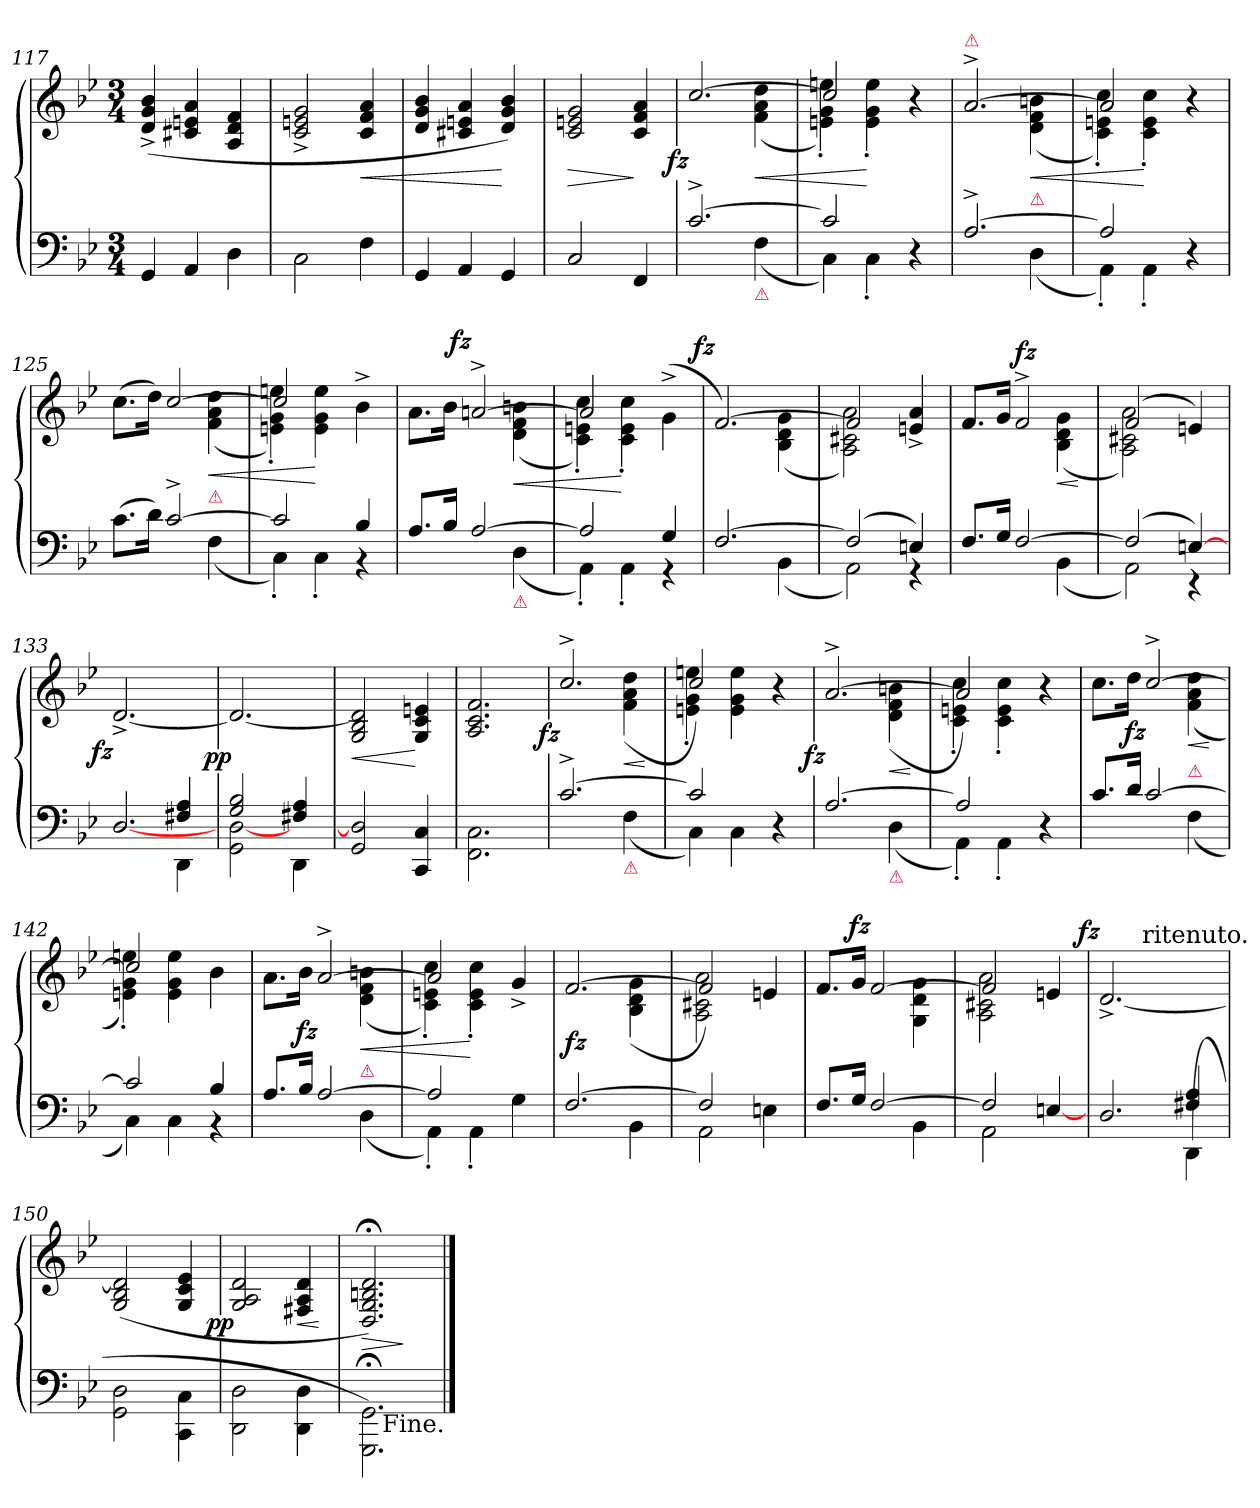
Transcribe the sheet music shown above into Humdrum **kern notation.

**kern	**kern	**dynam
*part1	*part1	*part1
*staff2	*staff1	*staff1/2
*clefF4	*clefG2	*
*k[b-e-]	*k[b-e-]	*
*g:	*g:	*
*M3/4	*M3/4	*
=117	=117	=117
4GG	(4d^< 4g^< 4b-^<	.
4AA	4c#X 4en 4a	.
4D\	4A 4d 4f	.
=118	=118	=118
2C\	2c^< 2en^< 2g^<	.
4F	4c 4f 4a	<
=119	=119	=119
4GG	4d 4g 4b-	.
4AA	4c#X 4en 4a	.
4GG	4d 4g 4b-)	[
=120	=120	=120
2C	2c 2en 2g	>
4FF	4c 4f 4a	]
=121	=121	=121
*^	*^	*
!	!	!	!	!LO:DY:rj
[2.c^>	2rBByy	[2.cc	2rcyy	fz
!	!LO:TX:b:color=crimson:t=⚠	!	!	!
.	(>4F	.	(>4f 4a 4dd	<
=122	=122	=122	=122	=122
2c]	4C)	2cc]	4en'> 4g'> 4een'>)	.
.	4C'>	.	4e'> 4g'> 4ee'>	[
4reyy	4r	4rcccyy	4r	.
=123	=123	=123	=123	=123
!	!	!LO:TX:a:color=crimson:t=⚠	!	!
!	!	!	!	!LO:DY:a:rj
!	!	!	!	!LO:DY:n=1:rj
[2.A^>	2rGGyy	[2.a^>	2rFyy	fz fz
!	!LO:TX:a:color=crimson:t=⚠	!	!	!
.	(>4D	.	(>4d 4f 4bn	<
=124	=124	=124	=124	=124
2A]	4AA'>)	2a]	4c'> 4en'> 4cc'>)	.
.	4AA'>	.	4c'> 4e'> 4cc'>	[
4reyy	4r	4rcccyy	4r	.
=125	=125	=125	=125	=125
(8.cL	2rGGyy	4ryy	(8.ccL	.
16dJk)	.	.	16ddJk)	.
!	!	!	!	!LO:DY:a:rj
!	!	!	!	!LO:DY:n=1:rj
[2c^>	.	[2cc	4ryy	fz fz
!	!LO:TX:a:color=crimson:t=⚠	!	!	!
.	(>4F	.	(>4f 4a 4dd	<
=126	=126	=126	=126	=126
2c]	4C'>)	2cc]	4en'> 4g'> 4een'>)	.
.	4C'>	.	4e 4g 4ee	[
4B-	4rBB	4b-^<	4rAyy	.
=127	=127	=127	=127	=127
8.A/L	2rGGyy	4ryy	8.a\L	.
16B-/Jk	.	.	16b-\Jk	.
!	!	!	!	!LO:DY:a:rj
[2A	.	[2an^>	4ryy	fz
!	!LO:TX:b:color=crimson:t=⚠	!	!	!
.	(>4D	.	(>4d 4f 4bn	<
=128	=128	=128	=128	=128
2A]	4AA'>)	2a]	4c'> 4en'> 4cc'>)	.
.	4AA'>	.	4c'> 4e'> 4cc'>	[
4G	4rGG	(>4g^<\	4rAyy	.
=129	=129	=129	=129	=129
!	!	!	!	!LO:DY:a:rj
[2.F	2rGGyy	[2.f)	2rcyy	fz
.	(4BB-	.	(>4B- 4d 4g	.
=130	=130	=130	=130	=130
(2F]	2AA)	2f]	2A 2c#X 2a)	.
4En)	4rGG	4en^> 4a^>	4rFyy	.
=131	=131	=131	=131	=131
8.F/L	2rEEyy	8.fL	2rAyy	.
16G/Jk	.	16gJk	.	.
!	!	!	!	!LO:DY:a
[2F	.	2f^>	.	fz
.	(<4BB-	.	(>4B- 4d 4g	<
*v	*v	*	*	*
*	*v	*v	*
.	.	[
=132	=132	=132
*^	*^	*
(2F]	2AA)	(<2f	2A 2c#X 2a)	.
[4En)	4rEE	4en)	4rAyy	.
=133	=133	=133	=133	=133
*	*^	*	*	*
!	!	!	!	!	!LO:DY:rj
*	*	*	*v	*v	*
2rcyy	[2.D/	2rAAAyy	[2.d^<	fz
4F#X 4A	.	4DD\	.	.
=134	=134	=134	=134	=134
!	!	!	!	!LO:DY:rj
*	*v	*v	*	*
2G 2B-	2GG\ [2D\	2.d_	pp
4F#X 4A	4DD\	.	.
*v	*v	*	*
=135	=135	=135
2GG 2D]	2G/ 2B-/ 2d]/	<
4CC 4C	4G/ 4c/ 4en/	[
=136	=136	=136
2.FF\ 2.C\	2.A/ 2.c/ 2.f/	.
=137	=137	=137
*^	*^	*
!	!	!	!	!LO:DY:rj
[2.c^>	2rGGyy	2.cc^	2rcyy	fz
!	!LO:TX:b:color=crimson:t=⚠	!	!	!
.	(>4F	.	(>4f 4a 4dd	<
*v	*v	*	*	*
*	*v	*v	*
.	.	[
=138	=138	=138
*^	*^	*
2c]	4C)	2cc)	4en'> 4g'> 4een'>	.
.	4C	.	4e 4g 4ee	.
4rcyy	4r	4raayy	4r	.
=139	=139	=139	=139	=139
!	!	!	!	!LO:DY:rj
[2.A	2rGGyy	[2.a^<	2rcyy	fz
!	!LO:TX:b:color=crimson:t=⚠	!	!	!
.	(>4D	.	(>4d 4f 4bn	<
*v	*v	*	*	*
*	*v	*v	*
.	.	[
=140	=140	=140
*^	*^	*
2A]	4AA'>)	2a])	4c'> 4en'> 4cc'>	.
.	4AA'>	.	4c'> 4e'> 4cc'>	.
4reyy	4r	4rgggyy	4r	.
=141	=141	=141	=141	=141
8.c/L	2rCCyy	4ryy	8.ccL	.
16d/Jk	.	.	16ddJk	.
!	!	!	!	!LO:DY:rj
[2c	.	[2cc^<	4ryy	fz
!	!LO:TX:a:color=crimson:t=⚠	!	!	!
.	(>4F	.	(>4f 4a 4dd	<
*v	*v	*	*	*
*	*v	*v	*
.	.	[
=142	=142	=142
*^	*^	*
2c]	4C)	2cc]	4en'> 4g'> 4een'>)	.
.	4C	.	4e 4g 4ee	.
4B-	4rBB	4ryy	4b-	.
=143	=143	=143	=143	=143
8.A/L	2rGGyy	4ryy	8.a\L	.
16B-/Jk	.	.	16b-\Jk	.
!	!	!	!	!LO:DY:rj
[2A	.	[2a^<	4ryy	fz
!	!LO:TX:a:color=crimson:t=⚠	!	!	!
.	(>4D	.	(>4d 4f 4bn	<
=144	=144	=144	=144	=144
2A]	4AA'>)	2a]	4c'> 4en'> 4cc'>)	.
.	4AA'>	.	4c'> 4e'> 4cc'>	[
4ryy	4G	4g^<	4rcyy	.
=145	=145	=145	=145	=145
[2.F	2rEEyy	[2.f	2rcyy	fz
.	4BB-	.	(>4B- 4d 4g	.
=146	=146	=146	=146	=146
2F]	2AA	2f])	2A 2c#X 2a	.
4ryy	4En	4en	4rFyy	.
=147	=147	=147	=147	=147
8.F/L	2rEEyy	8.fL	2rAyy	.
16G/Jk	.	16gJk	.	.
!	!	!	!	!LO:DY:a:rj
[2F	.	[2f	.	fz
.	4BB-	.	4G 4d 4g	.
=148	=148	=148	=148	=148
2F]	2AA	2f]	2A 2c#X 2a	.
[4En/	4rEEyy	4en	4rAyy	.
=149	=149	=149	=149	=149
*	*^	*	*	*
!	!	!	!	!	!LO:DY:a:rj
2rcyy	2.D/	2rAAAyy	[2.d^>	4ryy	fz
!	!	!	!	!LO:TX:a:t=ritenuto.	!
.	.	.	.	2ryy	.
4F#X 4A	.	(4DD\	.	.	.
*v	*v	*v	*	*	*
*	*v	*v	*
=150	=150	=150
2GG\ 2D\	(>2G/ 2B-/ 2d]/	.
4CC\ 4C\	4G/ 4c/ 4e-/	.
=151	=151	=151
!	!	!LO:DY:rj
2DD\ 2D\	2G/ 2A/ 2d/	pp
4DD\ 4D\	4F#X/ 4A/ 4d/	<
.	.	[
=152	=152	=152
2.GGG;\ 2.GG;\)	2.D;</ 2.G;</ 2.Bn;</ 2.d;</)	>
.	.	]
!LO:TX:b:t=Fine.	!	!
==	==	==
*-	*-	*-
